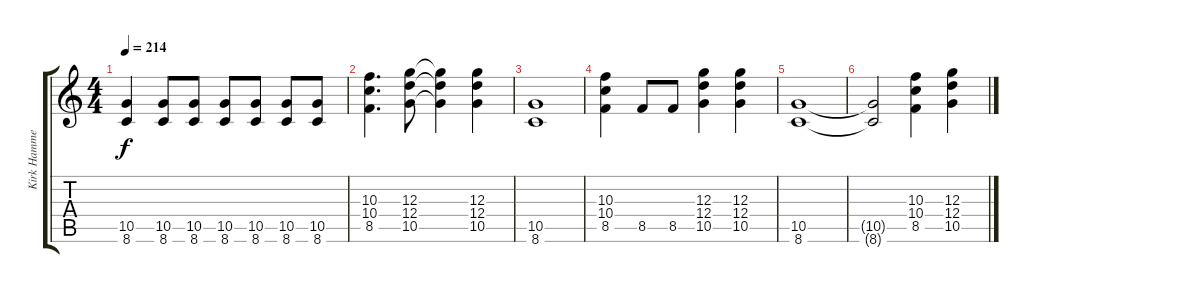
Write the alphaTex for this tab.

\track ("Kirk Hammet" "Kirk Hamme") {instrument distortionguitar}
\staff {score tabs}
\tuning (E4 B3 G3 D3 A2 E2) {hide}
\ts (4 4)
\tempo 214
\clef g2
\ks c
(10.5 8.6).4{dy f} (10.5 8.6).8 (10.5 8.6).8 (10.5 8.6).8 (10.5 8.6).8 (10.5 8.6).8 (10.5 8.6).8 |
(10.3 10.4 8.5).4{d} (12.3 12.4 10.5).8 (12.3{t} 12.4{t} 10.5{t}).4 (12.3 12.4 10.5).4 |
(10.5 8.6).1 |
(10.3 10.4 8.5).4 8.5.8 8.5.8 (12.3 12.4 10.5).4 (12.3 12.4 10.5).4 |
(10.5 8.6).1 |
(10.5{t} 8.6{t}).2 (10.3 10.4 8.5).4 (12.3 12.4 10.5).4
